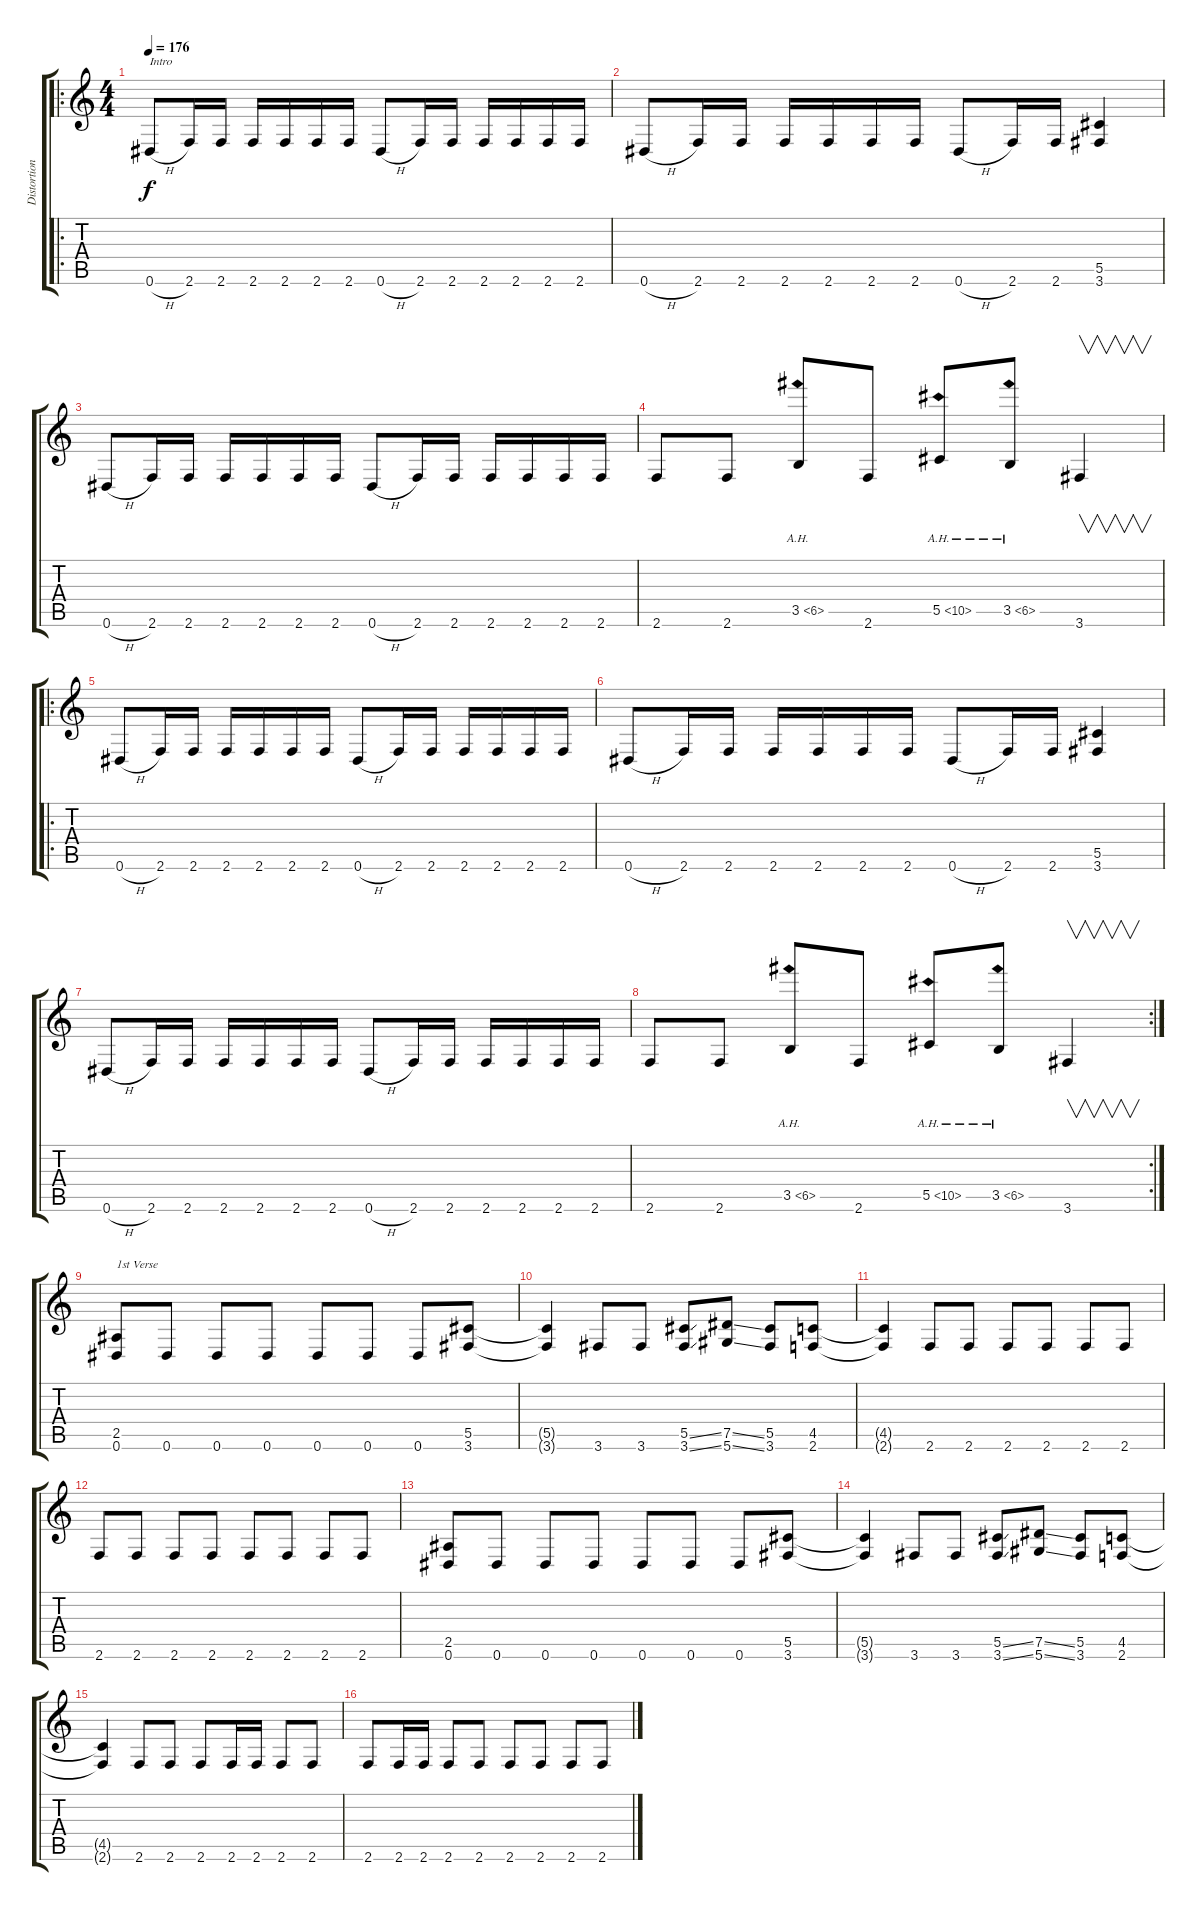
\track ("Distortion Guitar I" "Distortion") {instrument distortionguitar}
\staff {score tabs}
\tuning (Eb4 Bb3 Gb3 Db3 Ab2 Eb2) {hide}
\ro
\ts (4 4)
\tempo 176
\clef g2
\ks c
0.6{h}.8{txt "Intro" dy f instrument distortionguitar} 2.6.16 2.6.16 2.6.16 2.6.16 2.6.16 2.6.16 0.6{h}.8 2.6.16 2.6.16 2.6.16 2.6.16 2.6.16 2.6.16 |
0.6{h}.8 2.6.16 2.6.16 2.6.16 2.6.16 2.6.16 2.6.16 0.6{h}.8 2.6.16 2.6.16 (5.5 3.6).4 |
0.6{h}.8 2.6.16 2.6.16 2.6.16 2.6.16 2.6.16 2.6.16 0.6{h}.8 2.6.16 2.6.16 2.6.16 2.6.16 2.6.16 2.6.16 |
2.6.8 2.6.8 3.5{ah 3}.8 2.6.8 5.5{ah 5}.8 3.5{ah 3}.8 3.6.4{v} |
\ro
0.6{h}.8 2.6.16 2.6.16 2.6.16 2.6.16 2.6.16 2.6.16 0.6{h}.8 2.6.16 2.6.16 2.6.16 2.6.16 2.6.16 2.6.16 |
0.6{h}.8 2.6.16 2.6.16 2.6.16 2.6.16 2.6.16 2.6.16 0.6{h}.8 2.6.16 2.6.16 (5.5 3.6).4 |
0.6{h}.8 2.6.16 2.6.16 2.6.16 2.6.16 2.6.16 2.6.16 0.6{h}.8 2.6.16 2.6.16 2.6.16 2.6.16 2.6.16 2.6.16 |
\rc 2
2.6.8 2.6.8 3.5{ah 3}.8 2.6.8 5.5{ah 5}.8 3.5{ah 3}.8 3.6.4{v} |
(2.5 0.6).8{txt "1st Verse"} 0.6.8 0.6.8 0.6.8 0.6.8 0.6.8 0.6.8 (5.5 3.6).8 |
(5.5{t} 3.6{t}).4 3.6.8 3.6.8 (5.5{ss} 3.6{ss}).8 (7.5{ss} 5.6{ss}).8 (5.5 3.6).8 (4.5 2.6).8 |
(4.5{t} 2.6{t}).4 2.6.8 2.6.8 2.6.8 2.6.8 2.6.8 2.6.8 |
2.6.8 2.6.8 2.6.8 2.6.8 2.6.8 2.6.8 2.6.8 2.6.8 |
(2.5 0.6).8 0.6.8 0.6.8 0.6.8 0.6.8 0.6.8 0.6.8 (5.5 3.6).8 |
(5.5{t} 3.6{t}).4 3.6.8 3.6.8 (5.5{ss} 3.6{ss}).8 (7.5{ss} 5.6{ss}).8 (5.5 3.6).8 (4.5 2.6).8 |
(4.5{t} 2.6{t}).4 2.6.8 2.6.8 2.6.8 2.6.16 2.6.16 2.6.8 2.6.8 |
2.6.8 2.6.16 2.6.16 2.6.8 2.6.8 2.6.8 2.6.8 2.6.8 2.6.8
